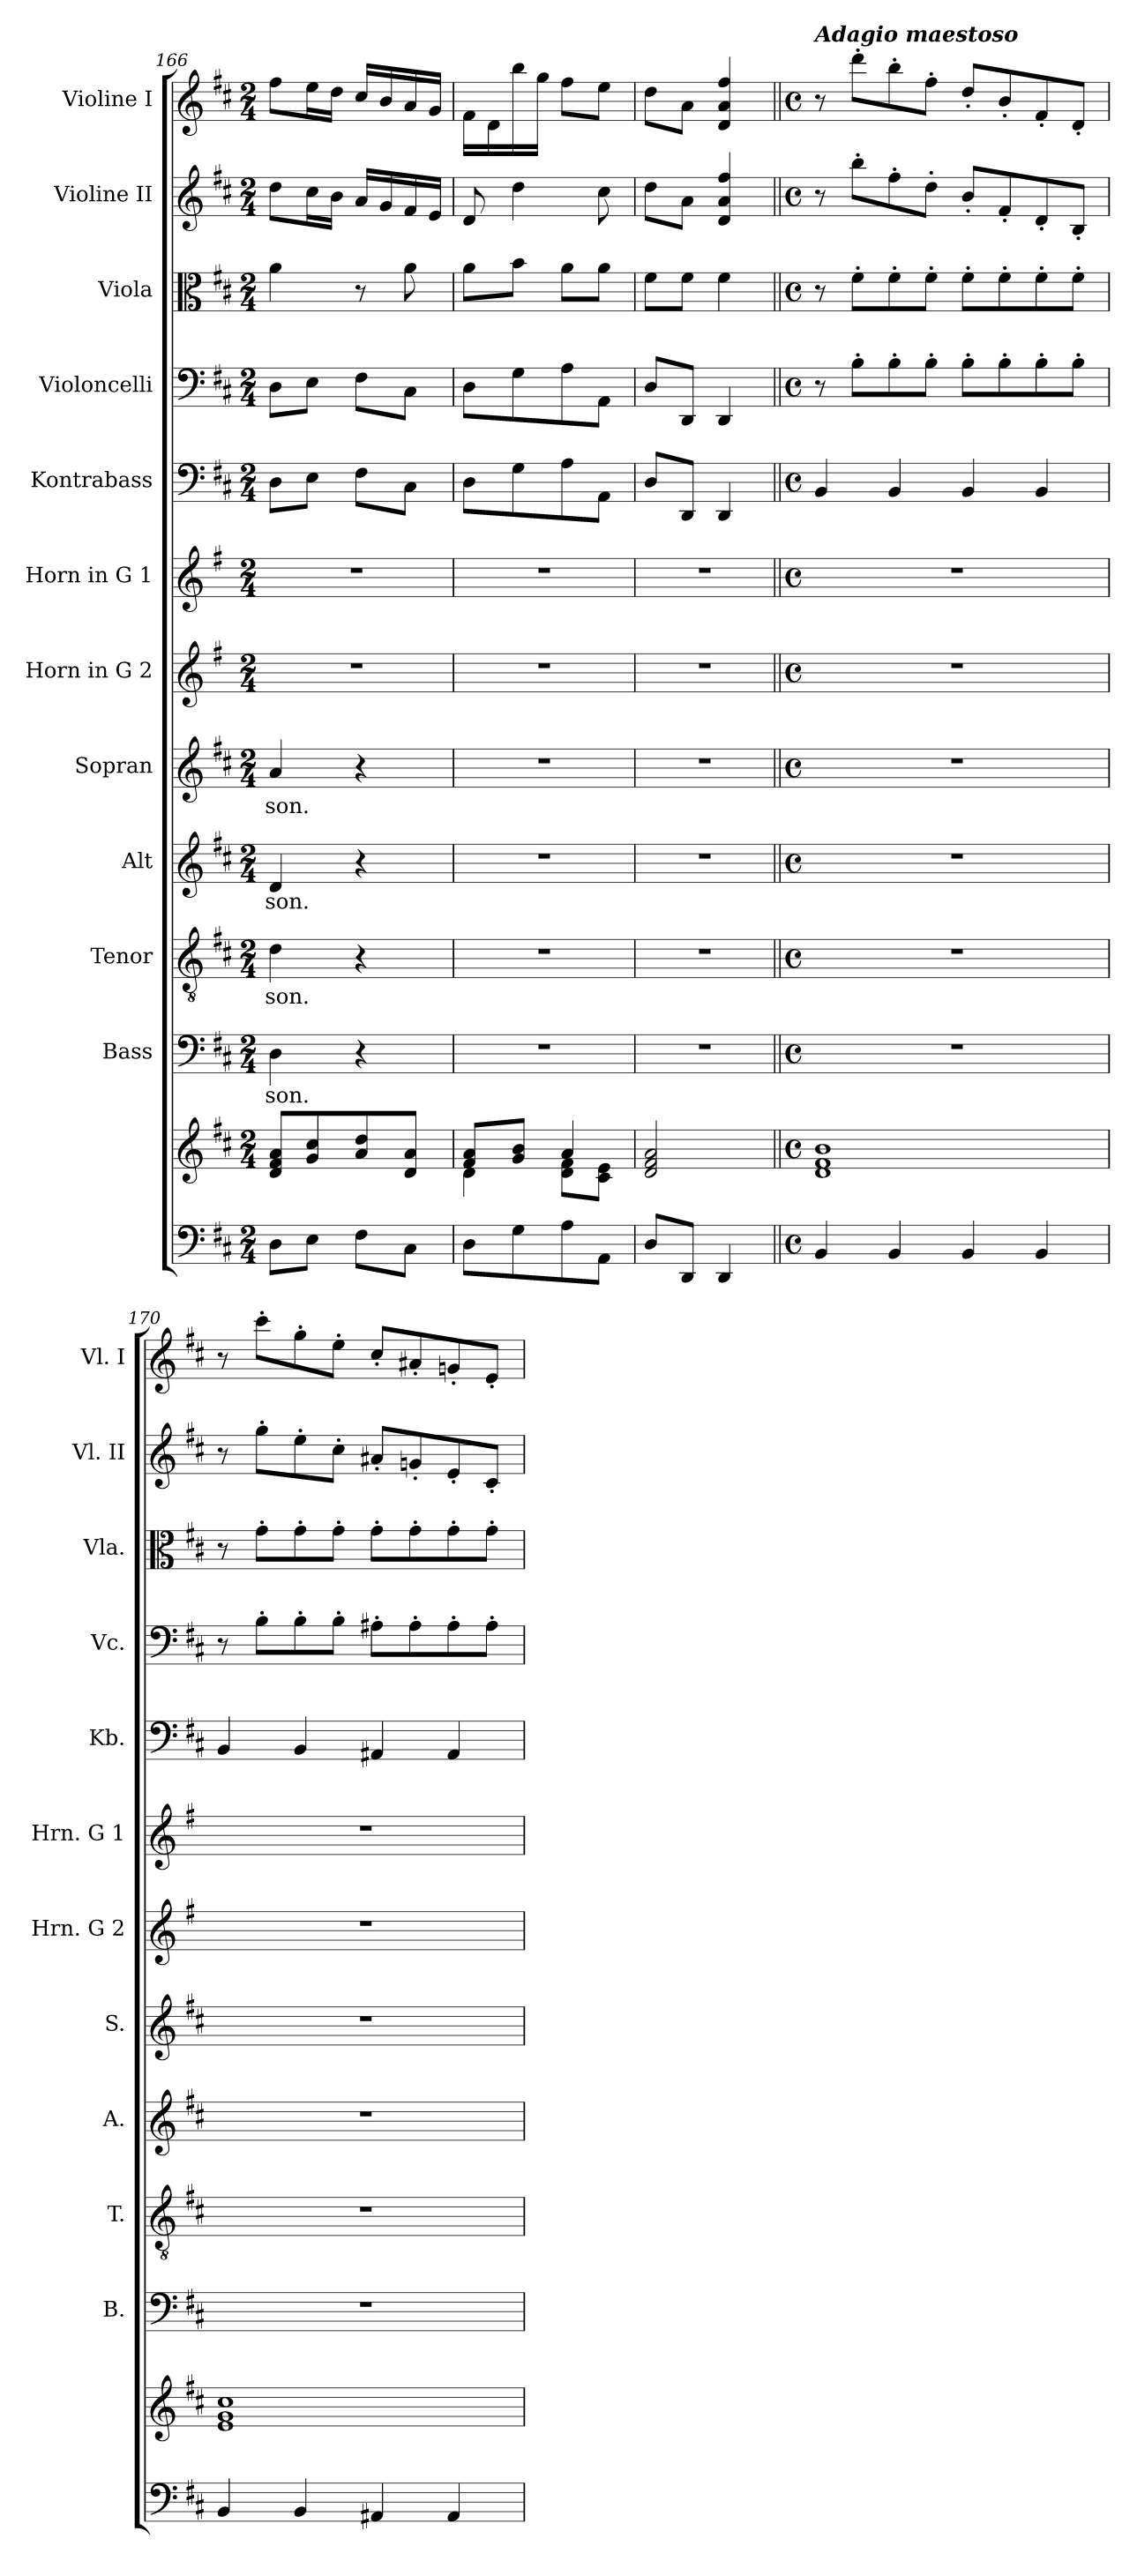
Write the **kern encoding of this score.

**kern	**kern	**kern	**text	**kern	**text	**kern	**text	**kern	**text	**kern	**kern	**kern	**kern	**kern	**kern	**kern
*part12	*part12	*part11	*part11	*part10	*part10	*part9	*part9	*part8	*part8	*part7	*part6	*part5	*part4	*part3	*part2	*part1
*staff13	*staff12	*staff11	*staff11	*staff10	*staff10	*staff9	*staff9	*staff8	*staff8	*staff7	*staff6	*staff5	*staff4	*staff3	*staff2	*staff1
*	*	*I"Bass	*	*I"Tenor	*	*I"Alt	*	*I"Sopran	*	*I"Horn in G 2	*I"Horn in G 1	*I"Kontrabass	*I"Violoncelli	*I"Viola	*I"Violine II	*I"Violine I
*	*	*I'B.	*	*I'T.	*	*I'A.	*	*I'S.	*	*I'Hrn. G 2	*I'Hrn. G 1	*I'Kb.	*I'Vc.	*I'Vla.	*I'Vl. II	*I'Vl. I
*clefF4	*clefG2	*clefF4	*	*clefGv2	*	*clefG2	*	*clefG2	*	*clefG2	*clefG2	*clefF4	*clefF4	*clefC3	*clefG2	*clefG2
*	*	*	*	*	*	*	*	*	*	*ITrd3c5	*ITrd3c5	*ITrd7c12	*	*	*	*
*k[f#c#]	*k[f#c#]	*k[f#c#]	*	*k[f#c#]	*	*k[f#c#]	*	*k[f#c#]	*	*k[f#c#]	*k[f#c#]	*k[f#c#]	*k[f#c#]	*k[f#c#]	*k[f#c#]	*k[f#c#]
*D:	*D:	*D:	*	*D:	*	*D:	*	*D:	*	*D:	*D:	*D:	*D:	*D:	*D:	*D:
*M2/4	*M2/4	*M2/4	*	*M2/4	*	*M2/4	*	*M2/4	*	*M2/4	*M2/4	*M2/4	*M2/4	*M2/4	*M2/4	*M2/4
=166	=166	=166	=166	=166	=166	=166	=166	=166	=166	=166	=166	=166	=166	=166	=166	=166
!	!	!	!LO:LY:b	!	!LO:LY:b	!	!LO:LY:b	!	!LO:LY:b	!	!	!	!	!	!	!
8D\L	8d/ 8f#/ 8a/L	4D\	-son.	4d\	-son.	4d/	-son.	4a/	-son.	2r	2r	8DD\L	8D\L	4a\	8dd\L	8ff#\L
8E\J	8g/ 8cc#/	.	.	.	.	.	.	.	.	.	.	8EE\J	8E\J	.	16cc#\L	16ee\L
.	.	.	.	.	.	.	.	.	.	.	.	.	.	.	16b\JJ	16dd\JJ
8F#\L	8a/ 8dd/	4r	.	4r	.	4r	.	4r	.	.	.	8FF#\L	8F#\L	8r	16a/LL	16cc#/LL
.	.	.	.	.	.	.	.	.	.	.	.	.	.	.	16g/	16b/
8C#\J	8d/ 8a/J	.	.	.	.	.	.	.	.	.	.	8CC#\J	8C#\J	8a\	16f#/	16a/
.	.	.	.	.	.	.	.	.	.	.	.	.	.	.	16e/JJ	16g/JJ
=167	=167	=167	=167	=167	=167	=167	=167	=167	=167	=167	=167	=167	=167	=167	=167	=167
*	*^	*	*	*	*	*	*	*	*	*	*	*	*	*	*	*
8D\L	8f#/ 8a/L	4d\	2r	.	2r	.	2r	.	2r	.	2r	2r	8DD\L	8D\L	8a\L	8d/	16f#\LL
.	.	.	.	.	.	.	.	.	.	.	.	.	.	.	.	.	16d\
8G\	8g/ 8b/J	.	.	.	.	.	.	.	.	.	.	.	8GG\	8G\	8b\J	4dd\	16bb\
.	.	.	.	.	.	.	.	.	.	.	.	.	.	.	.	.	16gg\JJ
8A\	4a/	8d\ 8f#\L	.	.	.	.	.	.	.	.	.	.	8AA\	8A\	8a\L	.	8ff#\L
8AA\J	.	8c#\ 8e\J	.	.	.	.	.	.	.	.	.	.	8AAA\J	8AA\J	8a\J	8cc#\	8ee\J
*	*v	*v	*	*	*	*	*	*	*	*	*	*	*	*	*	*	*
=168	=168	=168	=168	=168	=168	=168	=168	=168	=168	=168	=168	=168	=168	=168	=168	=168
8D/L	2d/ 2f#/ 2a/	2r	.	2r	.	2r	.	2r	.	2r	2r	8DD/L	8D/L	8f#\L	8dd\L	8dd\L
8DD/J	.	.	.	.	.	.	.	.	.	.	.	8DDD/J	8DD/J	8f#\J	8a\J	8a\J
4DD/	.	.	.	.	.	.	.	.	.	.	.	4DDD/	4DD/	4f#\	4d/ 4a/ 4ff#/	4d/ 4a/ 4ff#/
!!LO:PB:g=z
=169||	=169||	=169||	=169||	=169||	=169||	=169||	=169||	=169||	=169||	=169||	=169||	=169||	=169||	=169||	=169||	=169||
*M4/4	*M4/4	*M4/4	*	*M4/4	*	*M4/4	*	*M4/4	*	*M4/4	*M4/4	*M4/4	*M4/4	*M4/4	*M4/4	*M4/4
*met(c)	*met(c)	*met(c)	*	*met(c)	*	*met(c)	*	*met(c)	*	*met(c)	*met(c)	*met(c)	*met(c)	*met(c)	*met(c)	*met(c)
!	!	!	!	!	!	!	!	!	!	!	!	!	!	!	!	!LO:TX:a:Bi:t=Adagio maestoso
4BB/	1d 1f# 1b	1r	.	1r	.	1r	.	1r	.	1r	1r	4BBB/	8r	8r	8r	8r
.	.	.	.	.	.	.	.	.	.	.	.	.	8B'>\L	8f#'>\L	8bb'>\L	8ddd'>\L
4BB/	.	.	.	.	.	.	.	.	.	.	.	4BBB/	8B'>\	8f#'>\	8ff#'>\	8bb'>\
.	.	.	.	.	.	.	.	.	.	.	.	.	8B'>\J	8f#'>\J	8dd'>\J	8ff#'>\J
4BB/	.	.	.	.	.	.	.	.	.	.	.	4BBB/	8B'>\L	8f#'>\L	8b'</L	8dd'</L
.	.	.	.	.	.	.	.	.	.	.	.	.	8B'>\	8f#'>\	8f#'</	8b'</
4BB/	.	.	.	.	.	.	.	.	.	.	.	4BBB/	8B'>\	8f#'>\	8d'</	8f#'</
.	.	.	.	.	.	.	.	.	.	.	.	.	8B'>\J	8f#'>\J	8B'</J	8d'</J
=170	=170	=170	=170	=170	=170	=170	=170	=170	=170	=170	=170	=170	=170	=170	=170	=170
4BB/	1e 1g 1cc#	1r	.	1r	.	1r	.	1r	.	1r	1r	4BBB/	8r	8r	8r	8r
.	.	.	.	.	.	.	.	.	.	.	.	.	8B'>\L	8g'>\L	8gg'>\L	8ccc#'>\L
4BB/	.	.	.	.	.	.	.	.	.	.	.	4BBB/	8B'>\	8g'>\	8ee'>\	8gg'>\
.	.	.	.	.	.	.	.	.	.	.	.	.	8B'>\J	8g'>\J	8cc#'>\J	8ee'>\J
4AA#X/	.	.	.	.	.	.	.	.	.	.	.	4AAA#X/	8A#X'>\L	8g'>\L	8a#X'</L	8cc#'</L
.	.	.	.	.	.	.	.	.	.	.	.	.	8A#'>\	8g'>\	8gn'</	8a#X'</
4AA#/	.	.	.	.	.	.	.	.	.	.	.	4AAA#/	8A#'>\	8g'>\	8e'</	8gn'</
.	.	.	.	.	.	.	.	.	.	.	.	.	8A#'>\J	8g'>\J	8c#'</J	8e'</J
=	=	=	=	=	=	=	=	=	=	=	=	=	=	=	=	=
*-	*-	*-	*-	*-	*-	*-	*-	*-	*-	*-	*-	*-	*-	*-	*-	*-
